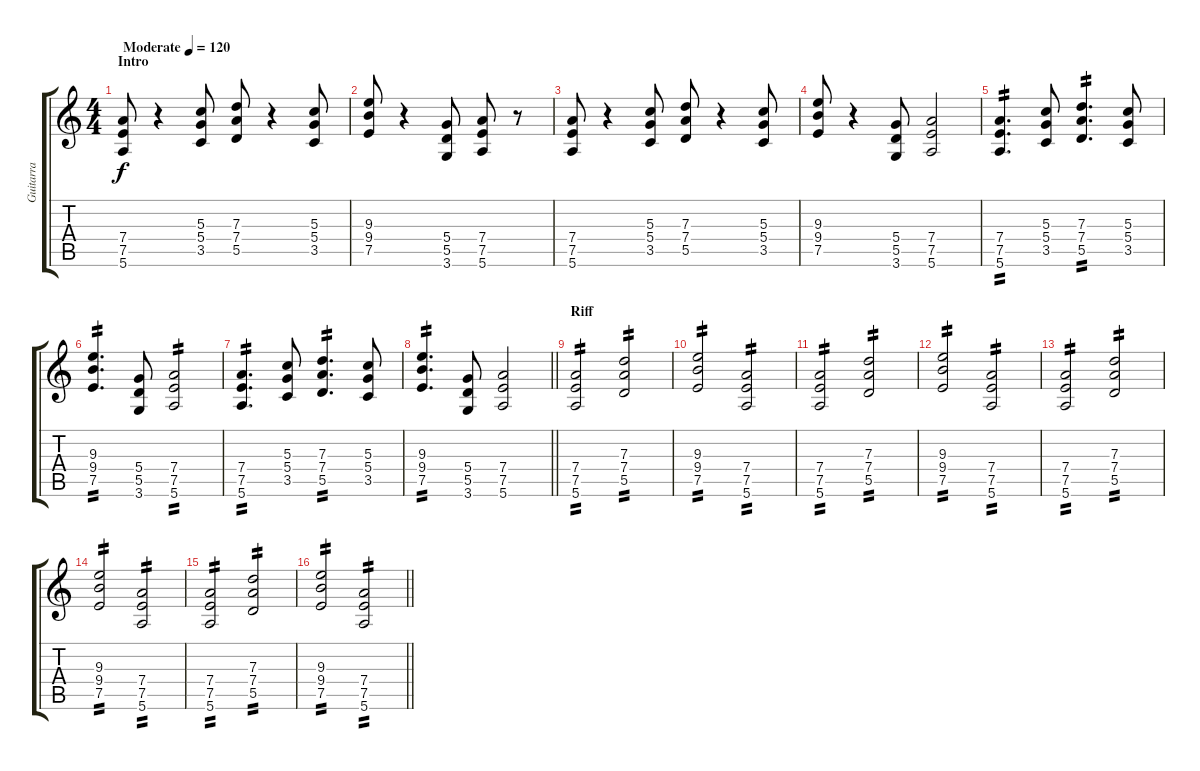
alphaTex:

\track ("Guitarra" "Guitarra") {instrument distortionguitar}
\staff {score tabs}
\tuning (E4 B3 G3 D3 A2 E2) {hide}
\ts (4 4)
\section ("" "Intro")
\tempo (120 "Moderate")
\clef g2
\ks c
(7.4 7.5 5.6).8{dy f instrument distortionguitar} r.4 (5.3 5.4 3.5).8 (7.3 7.4 5.5).8 r.4 (5.3 5.4 3.5).8 |
(9.3 9.4 7.5).8 r.4 (5.4 5.5 3.6).8 (7.4 7.5 5.6).8 r.8 |
(7.4 7.5 5.6).8 r.4 (5.3 5.4 3.5).8 (7.3 7.4 5.5).8 r.4 (5.3 5.4 3.5).8 |
(9.3 9.4 7.5).8 r.4 (5.4 5.5 3.6).8 (7.4 7.5 5.6).2 |
(7.4 7.5 5.6).4{d tp 2} (5.3 5.4 3.5).8 (7.3 7.4 5.5).4{d tp 2} (5.3 5.4 3.5).8 |
(9.3 9.4 7.5).4{d tp 2} (5.4 5.5 3.6).8 (7.4 7.5 5.6).2{tp 2} |
(7.4 7.5 5.6).4{d tp 2} (5.3 5.4 3.5).8 (7.3 7.4 5.5).4{d tp 2} (5.3 5.4 3.5).8 |
\barLineRight lightlight
(9.3 9.4 7.5).4{d tp 2} (5.4 5.5 3.6).8 (7.4 7.5 5.6).2 |
\section ("" "Riff")
(7.4 7.5 5.6).2{tp 2} (7.3 7.4 5.5).2{tp 2} |
(9.3 9.4 7.5).2{tp 2} (7.4 7.5 5.6).2{tp 2} |
(7.4 7.5 5.6).2{tp 2} (7.3 7.4 5.5).2{tp 2} |
(9.3 9.4 7.5).2{tp 2} (7.4 7.5 5.6).2{tp 2} |
(7.4 7.5 5.6).2{tp 2} (7.3 7.4 5.5).2{tp 2} |
(9.3 9.4 7.5).2{tp 2} (7.4 7.5 5.6).2{tp 2} |
(7.4 7.5 5.6).2{tp 2} (7.3 7.4 5.5).2{tp 2} |
\barLineRight lightlight
(9.3 9.4 7.5).2{tp 2} (7.4 7.5 5.6).2{tp 2}
